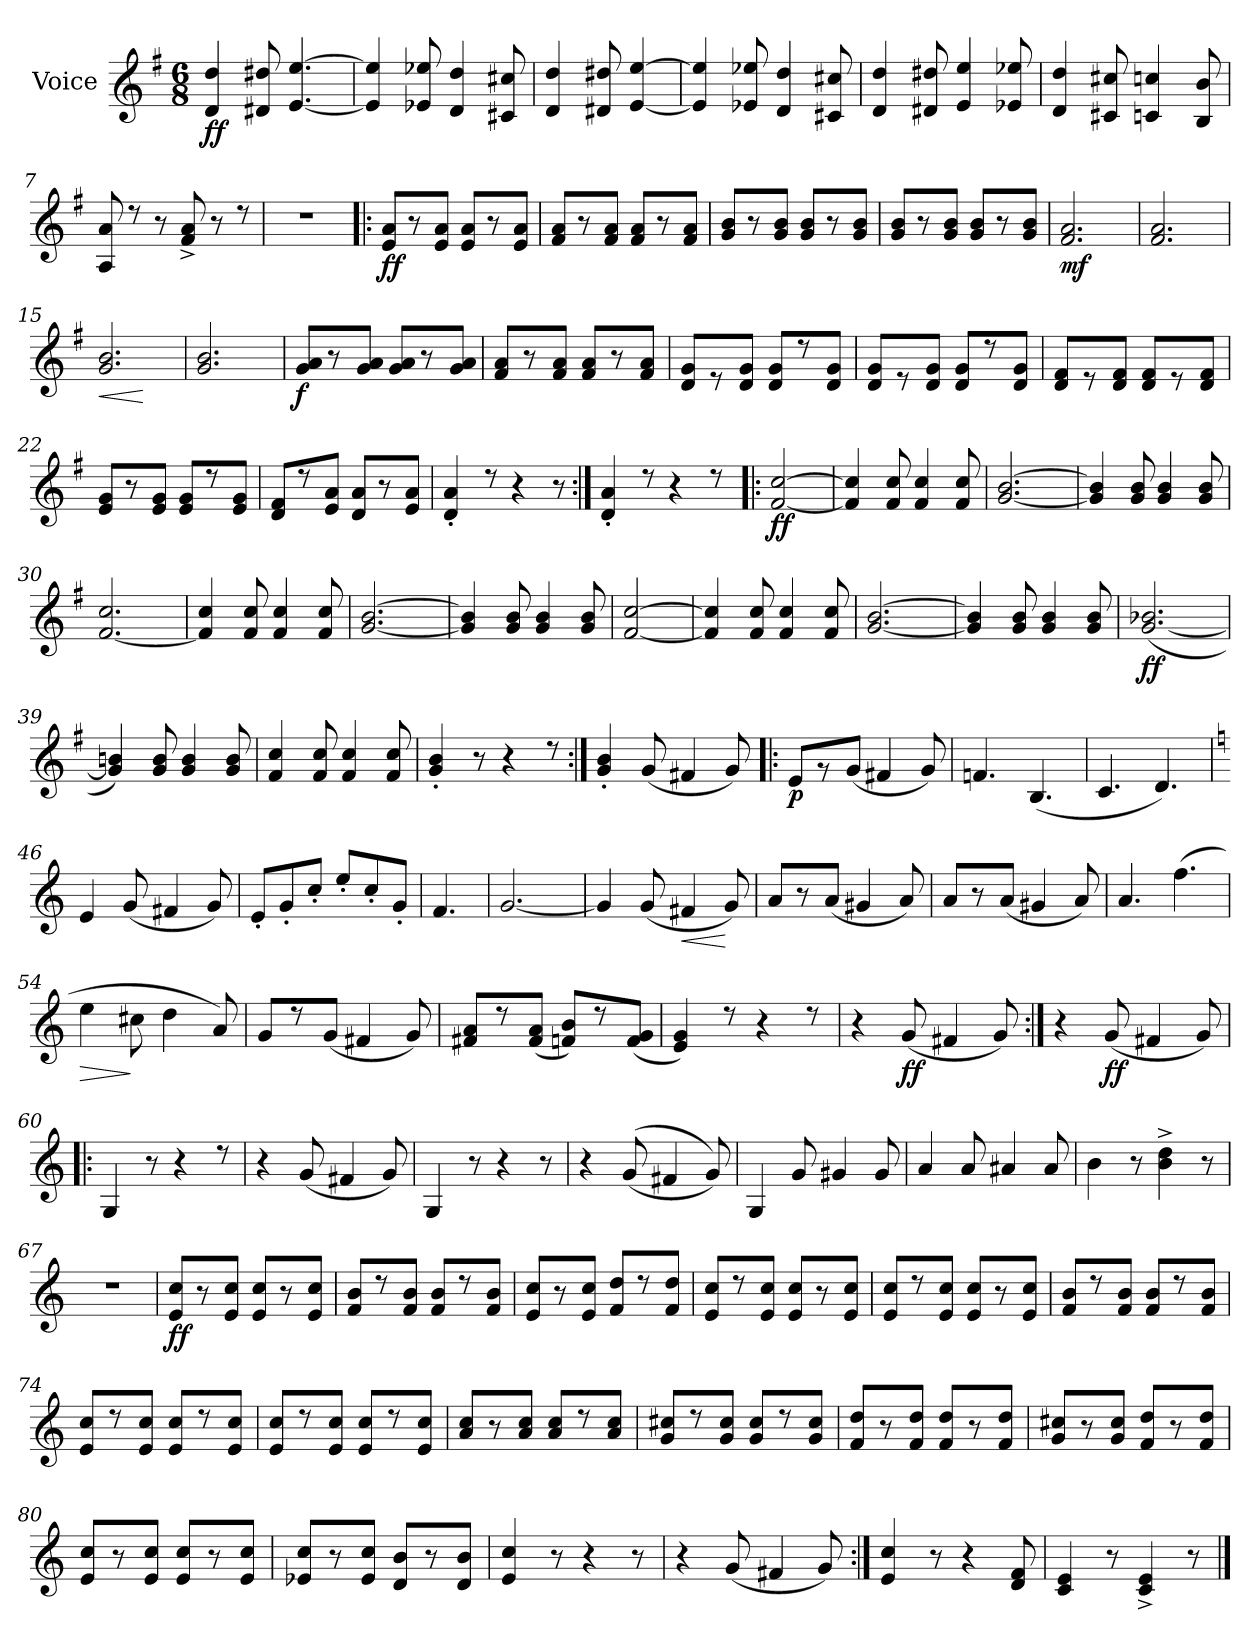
**kern	**dynam
*part1	*part1
*staff1	*staff1
*I"Voice	*
*I'Voice	*
*clefG2	*
*k[f#]	*
*M6/8	*
=1	=1
!	!LO:DY:b
4d/ 4dd/	ff
8d#X/ 8dd#X/	.
[<4.e/ [>4.ee/	.
=2	=2
4e/] 4ee/]	.
8e-X/ 8ee-X/	.
4d/ 4dd/	.
8c#X/ 8cc#X/	.
=3	=3
4d/ 4dd/	.
8d#X/ 8dd#X/	.
[<4e/ [>4ee/	.
=4	=4
4e/] 4ee/]	.
8e-X/ 8ee-X/	.
4d/ 4dd/	.
8c#X/ 8cc#X/	.
=5	=5
4d/ 4dd/	.
8d#X/ 8dd#X/	.
4e/ 4ee/	.
8e-X/ 8ee-X/	.
=6	=6
4d/ 4dd/	.
8c#X/ 8cc#X/	.
4cn/ 4ccn/	.
8B/ 8b/	.
=7	=7
8A/ 8a/	.
8rcc	.
8r	.
8f#/^< 8a/^<	.
8r	.
8rcc	.
=8	=8
2.rdd	.
!!LO:LB:g=z
=9!|:	=9!|:
!	!LO:DY:b
8e/ 8a/L	ff
8r	.
8e/ 8a/J	.
8e/ 8a/L	.
8r	.
8e/ 8a/J	.
=10	=10
8f#/ 8a/L	.
8r	.
8f#/ 8a/J	.
8f#/ 8a/L	.
8r	.
8f#/ 8a/J	.
=11	=11
8g/ 8b/L	.
8r	.
8g/ 8b/J	.
8g/ 8b/L	.
8r	.
8g/ 8b/J	.
=12	=12
8g/ 8b/L	.
8r	.
8g/ 8b/J	.
8g/ 8b/L	.
8r	.
8g/ 8b/J	.
=13	=13
!	!LO:DY:b
2.f#/ 2.a/	mf
=14	=14
2.f#/ 2.a/	.
=15	=15
!	!LO:HP:b
2.g/ 2.b/	<
.	[
=16	=16
2.g/ 2.b/	.
=17	=17
!	!LO:DY:b
8g/ 8a/L	f
8r	.
8g/ 8a/J	.
8g/ 8a/L	.
8r	.
8g/ 8a/J	.
=18	=18
8f#/ 8a/L	.
8r	.
8f#/ 8a/J	.
8f#/ 8a/L	.
8r	.
8f#/ 8a/J	.
!!LO:LB:g=z
=19	=19
8d/ 8g/L	.
8r	.
8d/ 8g/J	.
8d/ 8g/L	.
8rcc	.
8d/ 8g/J	.
=20	=20
8d/ 8g/L	.
8r	.
8d/ 8g/J	.
8d/ 8g/L	.
8rcc	.
8d/ 8g/J	.
=21	=21
8d/ 8f#/L	.
8r	.
8d/ 8f#/J	.
8d/ 8f#/L	.
8r	.
8d/ 8f#/J	.
=22	=22
8e/ 8g/L	.
8r	.
8e/ 8g/J	.
8e/ 8g/L	.
8rcc	.
8e/ 8g/J	.
=23	=23
8d/ 8f#/L	.
8rcc	.
8e/ 8a/J	.
8d/ 8a/L	.
8r	.
8e/ 8a/J	.
=24	=24
4d/'> 4a/'>	.
8rcc	.
4r	.
8r	.
=25:|!	=25:|!
4d/'> 4a/'>	.
8rcc	.
4r	.
8rcc	.
=26!|:	=26!|:
!	!LO:DY:b
[<2f#/ [>2cc/	ff
=27	=27
4f#/] 4cc/]	.
8f#/ 8cc/	.
4f#/ 4cc/	.
8f#/ 8cc/	.
!!LO:LB:g=z
=28	=28
[<2.g/ [>2.b/	.
=29	=29
4g/] 4b/]	.
8g/ 8b/	.
4g/ 4b/	.
8g/ 8b/	.
=30	=30
[<2.f#/ 2.cc/	.
=31	=31
4f#/] 4cc/	.
8f#/ 8cc/	.
4f#/ 4cc/	.
8f#/ 8cc/	.
=32	=32
[<2.g/ [>2.b/	.
=33	=33
4g/] 4b/]	.
8g/ 8b/	.
4g/ 4b/	.
8g/ 8b/	.
=34	=34
[<2f#/ [>2cc/	.
=35	=35
4f#/] 4cc/]	.
8f#/ 8cc/	.
4f#/ 4cc/	.
8f#/ 8cc/	.
=36	=36
[<2.g/ [>2.b/	.
=37	=37
4g/] 4b/]	.
8g/ 8b/	.
4g/ 4b/	.
8g/ 8b/	.
!!LO:LB:g=z
=38	=38
!	!LO:DY:b
(<[<2.g/ 2.b-X/	ff
=39	=39
4g/] 4bn/)	.
8g/ 8b/	.
4g/ 4b/	.
8g/ 8b/	.
=40	=40
4f#/ 4cc/	.
8f#/ 8cc/	.
4f#/ 4cc/	.
8f#/ 8cc/	.
=41	=41
4g/'> 4b/'>	.
8r	.
4r	.
8rcc	.
=42:|!	=42:|!
4g/'> 4b/'>	.
(<8g/	.
4f#X/	.
8g/)	.
=43!|:	=43!|:
!	!LO:DY:b
8e/L	p
8r	.
(<8g/J	.
4f#X/	.
8g/)	.
=44	=44
4.fn/	.
(<4.B/	.
=45	=45
4.c/	.
4.d/)	.
!!LO:LB:g=z
=46	=46
*k[]	*
4e/	.
(<8g/	.
4f#X/	.
8g/)	.
=47	=47
8e'</L	.
8g'</	.
8cc'</J	.
8ee'</L	.
8cc'</	.
8g'</J	.
=48	=48
4.f/	.
=49	=49
[<2.g/	.
=50	=50
4g/]	.
(<8g/	.
!	!LO:HP:b
4f#X/	<
8g/)	[
=51	=51
8a/L	.
8r	.
(<8a/J	.
4g#X/	.
8a/)	.
=52	=52
8a/L	.
8r	.
(<8a/J	.
4g#X/	.
8a/)	.
=53	=53
4.a/	.
(>4.ff\	.
!!LO:LB:g=z
=54	=54
!	!LO:HP:b
4ee\	>
8cc#X\	]
4dd\	.
8a/)	.
=55	=55
8g/L	.
8rcc	.
(<8g/J	.
4f#X/	.
8g/)	.
=56	=56
8f#X/ 8a/L	.
8rcc	.
(<8f#/ 8a/J	.
8fn/ 8b/L)	.
8rcc	.
(<8f/ 8g/J	.
=57	=57
4e/ 4g/)	.
8rcc	.
4r	.
8rcc	.
=58	=58
4r	.
!	!LO:DY:b
(<8g/	ff
4f#X/	.
8g/)	.
=59:|!	=59:|!
4r	.
!	!LO:DY:b
(<8g/	ff
4f#X/	.
8g/)	.
=60!|:	=60!|:
4G/	.
8r	.
4r	.
8rcc	.
!!LO:LB:g=z
=61	=61
4r	.
(<8g/	.
4f#X/	.
8g/)	.
=62	=62
4G/	.
8r	.
4r	.
8r	.
=63	=63
4r	.
(<(>8g/	.
4f#X/	.
8g/))	.
=64	=64
4G/	.
8g/	.
4g#X/	.
8g#/	.
=65	=65
4a/	.
8a/	.
4a#X/	.
8a#/	.
=66	=66
4b\	.
8r	.
4b\^> 4dd\^>	.
8r	.
=67	=67
2.rdd	.
=68	=68
!	!LO:DY:b
8e/ 8cc/L	ff
8r	.
8e/ 8cc/J	.
8e/ 8cc/L	.
8r	.
8e/ 8cc/J	.
!!LO:LB:g=z
=69	=69
8f/ 8b/L	.
8rcc	.
8f/ 8b/J	.
8f/ 8b/L	.
8rcc	.
8f/ 8b/J	.
=70	=70
8e/ 8cc/L	.
8r	.
8e/ 8cc/J	.
8f/ 8dd/L	.
8rcc	.
8f/ 8dd/J	.
=71	=71
8e/ 8cc/L	.
8rcc	.
8e/ 8cc/J	.
8e/ 8cc/L	.
8r	.
8e/ 8cc/J	.
=72	=72
8e/ 8cc/L	.
8rcc	.
8e/ 8cc/J	.
8e/ 8cc/L	.
8r	.
8e/ 8cc/J	.
=73	=73
8f/ 8b/L	.
8rcc	.
8f/ 8b/J	.
8f/ 8b/L	.
8rcc	.
8f/ 8b/J	.
=74	=74
8e/ 8cc/L	.
8rcc	.
8e/ 8cc/J	.
8e/ 8cc/L	.
8rcc	.
8e/ 8cc/J	.
=75	=75
8e/ 8cc/L	.
8rcc	.
8e/ 8cc/J	.
8e/ 8cc/L	.
8rcc	.
8e/ 8cc/J	.
=76	=76
8a/ 8cc/L	.
8r	.
8a/ 8cc/J	.
8a/ 8cc/L	.
8rcc	.
8a/ 8cc/J	.
=77	=77
8g/ 8cc#X/L	.
8rcc	.
8g/ 8cc#/J	.
8g/ 8cc#/L	.
8rcc	.
8g/ 8cc#/J	.
!!LO:LB:g=z
=78	=78
8f/ 8dd/L	.
8r	.
8f/ 8dd/J	.
8f/ 8dd/L	.
8r	.
8f/ 8dd/J	.
=79	=79
8g/ 8cc#X/L	.
8r	.
8g/ 8cc#/J	.
8f/ 8dd/L	.
8r	.
8f/ 8dd/J	.
=80	=80
8e/ 8cc/L	.
8r	.
8e/ 8cc/J	.
8e/ 8cc/L	.
8r	.
8e/ 8cc/J	.
=81	=81
8e-X/ 8cc/L	.
8r	.
8e-/ 8cc/J	.
8d/ 8b/L	.
8r	.
8d/ 8b/J	.
=82	=82
4e/ 4cc/	.
8r	.
4r	.
8r	.
=83	=83
4r	.
(<8g/	.
4f#X/	.
8g/)	.
=84:|!	=84:|!
4e/ 4cc/	.
8r	.
4r	.
8d/ 8f/	.
=85	=85
4c/ 4e/	.
8r	.
4c/^< 4e/^<	.
8r	.
==	==
*-	*-
